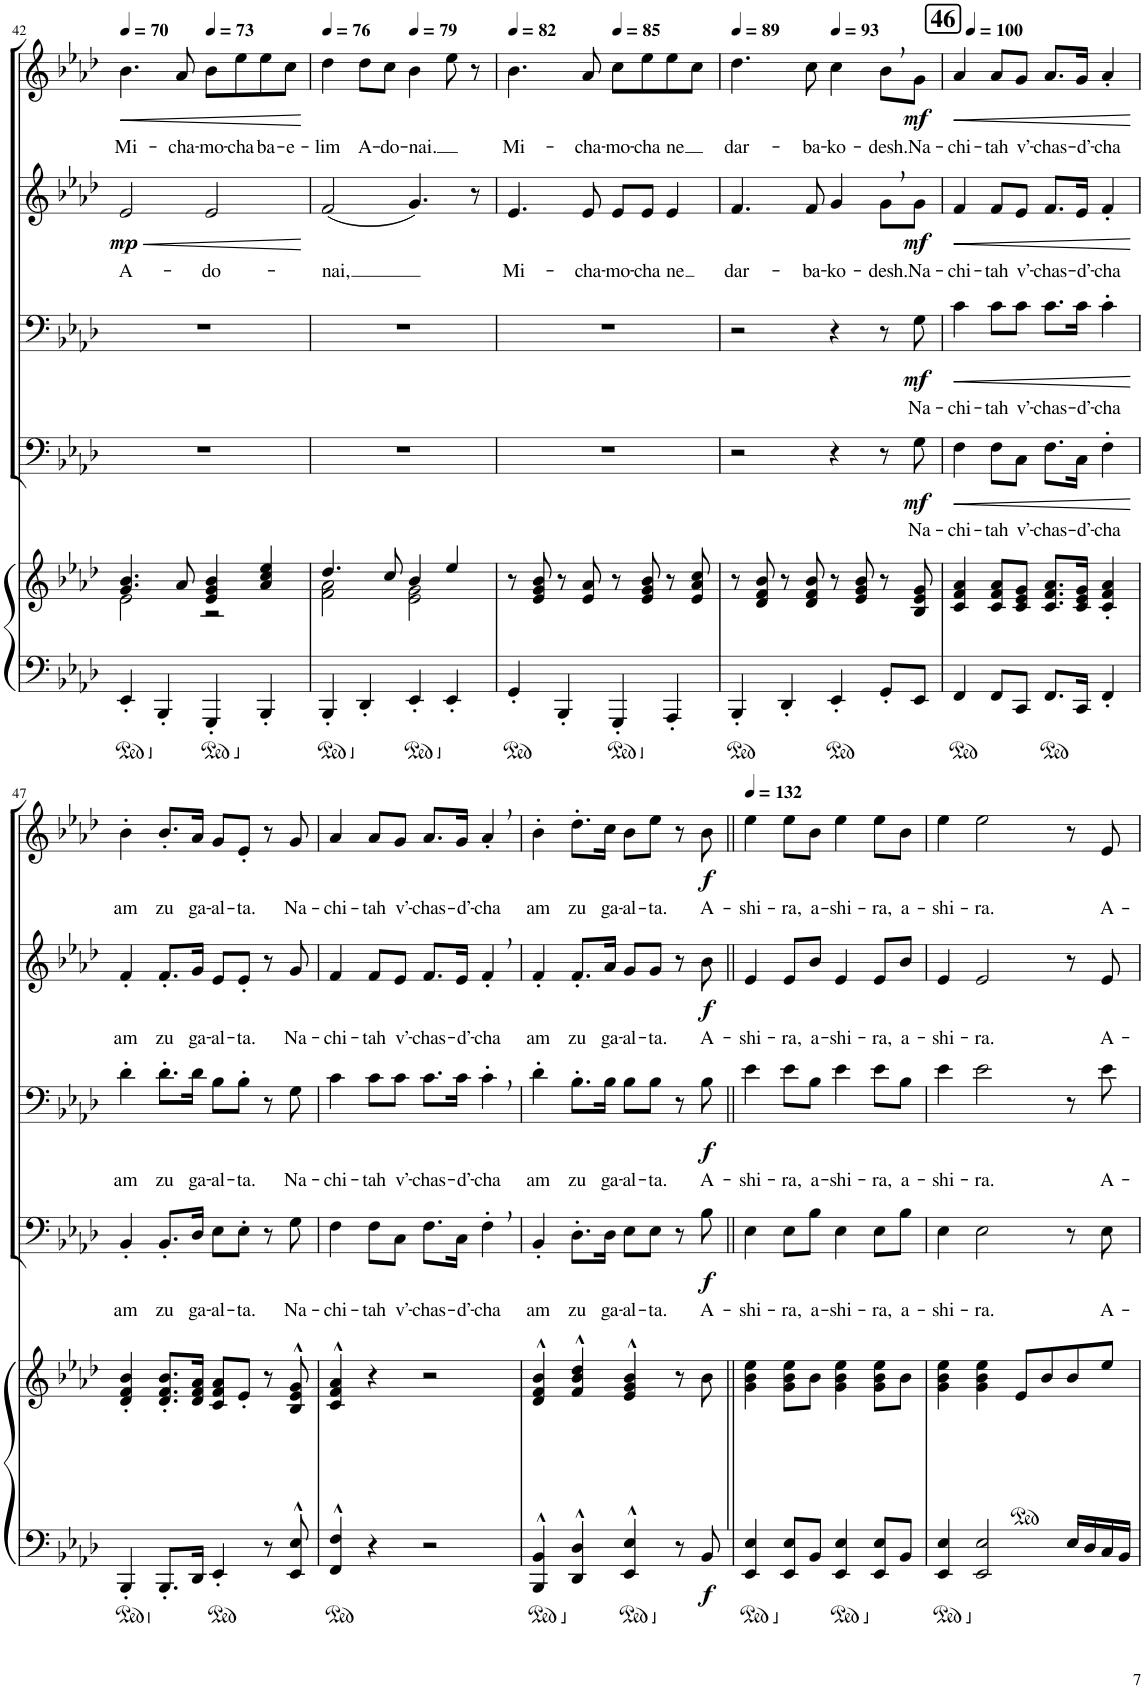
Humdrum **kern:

**kern	**kern	**dynam	**kern	**text	**dynam	**kern	**text	**dynam	**kern	**text	**dynam	**kern	**text	**dynam
*part5	*part5	*part5	*part4	*part4	*part4	*part3	*part3	*part3	*part2	*part2	*part2	*part1	*part1	*part1
*staff6	*staff5	*staff5/6	*staff4	*staff4	*staff4	*staff3	*staff3	*staff3	*staff2	*staff2	*staff2	*staff1	*staff1	*staff1
*I"Piano	*	*	*I"Bas	*	*	*I"Tenor	*	*	*I"Alt	*	*	*I"Sopraan	*	*
*I'Pno	*	*	*	*	*	*	*	*	*	*	*	*	*	*
!!LO:PB:g=z
*clefF4	*clefG2	*	*clefF4	*	*	*clefF4	*	*	*clefG2	*	*	*clefG2	*	*
*k[b-e-a-d-]	*k[b-e-a-d-]	*	*k[b-e-a-d-]	*	*	*k[b-e-a-d-]	*	*	*k[b-e-a-d-]	*	*	*k[b-e-a-d-]	*	*
*M4/4	*M4/4	*	*M4/4	*	*	*M4/4	*	*	*M4/4	*	*	*M4/4	*	*
*MM70	*MM70	*	*MM70	*	*	*MM70	*	*	*MM70	*	*	*MM70	*	*
=42	=42	=42	=42	=42	=42	=42	=42	=42	=42	=42	=42	=42	=42	=42
*	*^	*	*	*	*	*	*	*	*	*	*	*	*	*
!	!	!	!	!	!	!	!	!	!	!	!LO:LY:b	!LO:HP:b	!	!LO:LY:b	!LO:HP:b
!	!	!	!	!	!	!	!	!	!	!	!	!LO:DY:n=1:b	!	!	!
4EE-'/	4.g/ 4.b-/	2e-\	.	1r	.	.	1r	.	.	2e-/	A-	< mp	4.b-\	Mi-	<
4BBB-'/	.	.	.	.	.	.	.	.	.	.	.	.	.	.	.
!	!	!	!	!	!	!	!	!	!	!	!	!	!	!LO:LY:b	!
.	8a-/	.	.	.	.	.	.	.	.	.	.	.	8a-/	-cha-	.
*	*	*	*	*	*	*	*	*	*	*	*	*	*MM73	*	*
!	!	!	!	!	!	!	!	!	!	!	!LO:LY:b	!	!	!LO:LY:b	!
4GGG'/	4e-/ 4g/ 4b-/	2r	.	.	.	.	.	.	.	2e-/	-do-	.	8b-\L	-mo-	.
!	!	!	!	!	!	!	!	!	!	!	!	!	!	!LO:LY:b	!
.	.	.	.	.	.	.	.	.	.	.	.	.	8ee-\	-cha	.
!	!	!	!	!	!	!	!	!	!	!	!	!	!	!LO:LY:b	!
4BBB-'/	4a-/ 4cc/ 4ee-/	.	.	.	.	.	.	.	.	.	.	.	8ee-\	ba-	.
!	!	!	!	!	!	!	!	!	!	!	!	!	!	!LO:LY:b	!
.	.	.	.	.	.	.	.	.	.	.	.	.	8cc\J	-e-	.
*	*v	*v	*	*	*	*	*	*	*	*	*	*	*	*	*
.	.	.	.	.	.	.	.	.	.	.	[	.	.	[
=43	=43	=43	=43	=43	=43	=43	=43	=43	=43	=43	=43	=43	=43	=43
*	*	*	*	*	*	*	*	*	*	*	*	*MM76	*	*
*	*^	*	*	*	*	*	*	*	*	*	*	*	*	*
!	!	!	!	!	!	!	!	!	!	!	!LO:LY:b	!	!	!LO:LY:b	!
4BBB-'/	4.dd-/	2f\ 2a-\	.	1r	.	.	1r	.	.	(2f/	-nai,	.	4dd-\	-lim	.
!	!	!	!	!	!	!	!	!	!	!	!	!	!	!LO:LY:b	!
4DD-'/	.	.	.	.	.	.	.	.	.	.	.	.	8dd-\L	A-	.
!	!	!	!	!	!	!	!	!	!	!	!	!	!	!LO:LY:b	!
.	8cc/	.	.	.	.	.	.	.	.	.	.	.	8cc\J	-do-	.
*	*	*	*	*	*	*	*	*	*	*	*	*	*MM79	*	*
!	!	!	!	!	!	!	!	!	!	!	!	!	!	!LO:LY:b	!
4EE-'/	4b-/	2e-\ 2g\	.	.	.	.	.	.	.	4.g/)	.	.	4b-\	-nai.	.
4EE-'/	4ee-/	.	.	.	.	.	.	.	.	.	.	.	8ee-\	.	.
.	.	.	.	.	.	.	.	.	.	8r	.	.	8r	.	.
*	*v	*v	*	*	*	*	*	*	*	*	*	*	*	*	*
=44	=44	=44	=44	=44	=44	=44	=44	=44	=44	=44	=44	=44	=44	=44
*	*	*	*	*	*	*	*	*	*	*	*	*MM82	*	*
!	!	!	!	!	!	!	!	!	!	!LO:LY:b	!	!	!LO:LY:b	!
4GG'/	8r	.	1r	.	.	1r	.	.	4.e-/	Mi-	.	4.b-\	Mi-	.
.	8e-/ 8g/ 8b-/	.	.	.	.	.	.	.	.	.	.	.	.	.
4BBB-'/	8r	.	.	.	.	.	.	.	.	.	.	.	.	.
!	!	!	!	!	!	!	!	!	!	!LO:LY:b	!	!	!LO:LY:b	!
.	8e-/ 8a-/	.	.	.	.	.	.	.	8e-/	-cha-	.	8a-/	-cha-	.
*	*	*	*	*	*	*	*	*	*	*	*	*MM85	*	*
!	!	!	!	!	!	!	!	!	!	!LO:LY:b	!	!	!LO:LY:b	!
4GGG'/	8r	.	.	.	.	.	.	.	8e-/L	-mo-	.	8cc\L	-mo-	.
!	!	!	!	!	!	!	!	!	!	!LO:LY:b	!	!	!LO:LY:b	!
.	8e-/ 8g/ 8b-/	.	.	.	.	.	.	.	8e-/J	-cha	.	8ee-\	-cha	.
!	!	!	!	!	!	!	!	!	!	!LO:LY:b	!	!	!LO:LY:b	!
4AAA-'/	8r	.	.	.	.	.	.	.	4e-/	ne	.	8ee-\	ne	.
.	8e-/ 8a-/ 8cc/	.	.	.	.	.	.	.	.	.	.	8cc\J	.	.
=45	=45	=45	=45	=45	=45	=45	=45	=45	=45	=45	=45	=45	=45	=45
*	*	*	*	*	*	*	*	*	*	*	*	*MM89	*	*
!	!	!	!	!	!	!	!	!	!	!LO:LY:b	!	!	!LO:LY:b	!
4BBB-'/	8r	.	2r	.	.	2r	.	.	4.f/	dar-	.	4.dd-\	dar-	.
.	8d-/ 8f/ 8b-/	.	.	.	.	.	.	.	.	.	.	.	.	.
4DD-'/	8r	.	.	.	.	.	.	.	.	.	.	.	.	.
!	!	!	!	!	!	!	!	!	!	!LO:LY:b	!	!	!LO:LY:b	!
.	8d-/ 8f/ 8b-/	.	.	.	.	.	.	.	8f/	-ba-	.	8cc\	-ba-	.
*	*	*	*	*	*	*	*	*	*	*	*	*MM93	*	*
!	!	!	!	!	!	!	!	!	!	!LO:LY:b	!	!	!LO:LY:b	!
4EE-'/	8r	.	4r	.	.	4r	.	.	4g/	-ko-	.	4cc\	-ko-	.
.	8e-/ 8g/ 8b-/	.	.	.	.	.	.	.	.	.	.	.	.	.
!	!	!	!	!	!	!	!	!	!	!LO:LY:b	!	!	!LO:LY:b	!
8GG'/L	8r	.	8r	.	.	8r	.	.	8g,\L	-desh.	.	8b-,\L	-desh.	.
!	!	!	!	!LO:LY:b	!LO:DY:b	!	!LO:LY:b	!LO:DY:b	!	!LO:LY:b	!LO:DY:b	!	!LO:LY:b	!LO:DY:b
8EE-/J	8B-/ 8e-/ 8g/	.	8G\	Na-	mf	8G\	Na-	mf	8g\J	Na-	mf	8g\J	Na-	mf
=46	=46	=46	=46	=46	=46	=46	=46	=46	=46	=46	=46	=46	=46	=46
!!LO:REH:place=s1:a:B:cj:fs=14:t=46
*	*	*	*	*	*	*	*	*	*	*	*	*MM100	*	*
!	!	!	!	!LO:LY:b	!LO:HP:b	!	!LO:LY:b	!LO:HP:b	!	!LO:LY:b	!LO:HP:b	!	!LO:LY:b	!LO:HP:b
4FF/	4c/ 4f/ 4a-/	.	4F\	-chi-	<	4c\	-chi-	<	4f/	-chi-	<	4a-/	-chi-	<
!	!	!	!	!LO:LY:b	!	!	!LO:LY:b	!	!	!LO:LY:b	!	!	!LO:LY:b	!
8FF/L	8c/ 8f/ 8a-/L	.	8F\L	-tah	.	8c\L	-tah	.	8f/L	-tah	.	8a-/L	-tah	.
!	!	!	!	!LO:LY:b	!	!	!LO:LY:b	!	!	!LO:LY:b	!	!	!LO:LY:b	!
8CC/J	8c/ 8e-/ 8g/J	.	8C\J	v’-	.	8c\J	v’-	.	8e-/J	v’-	.	8g/J	v’-	.
!	!	!	!	!LO:LY:b	!	!	!LO:LY:b	!	!	!LO:LY:b	!	!	!LO:LY:b	!
8.FF/L	8.c/ 8.f/ 8.a-/L	.	8.F\L	-chas-	.	8.c\L	-chas-	.	8.f/L	-chas-	.	8.a-/L	-chas-	.
!	!	!	!	!LO:LY:b	!	!	!LO:LY:b	!	!	!LO:LY:b	!	!	!LO:LY:b	!
16CC/Jk	16c/ 16e-/ 16g/Jk	.	16C\Jk	-d’-	.	16c\Jk	-d’-	.	16e-/Jk	-d’-	.	16g/Jk	-d’-	.
!	!	!	!	!LO:LY:b	!	!	!LO:LY:b	!	!	!LO:LY:b	!	!	!LO:LY:b	!
4FF'/	4c/' 4f/' 4a-/'	.	4F'\	-cha	.	4c'\	-cha	.	4f'/	-cha	.	4a-'/	-cha	.
.	.	.	.	.	[	.	.	[	.	.	[	.	.	[
!!LO:LB:g=z
=47	=47	=47	=47	=47	=47	=47	=47	=47	=47	=47	=47	=47	=47	=47
!	!	!	!	!LO:LY:b	!	!	!LO:LY:b	!	!	!LO:LY:b	!	!	!LO:LY:b	!
4BBB-'/	4d-/' 4f/' 4b-/'	.	4BB-'/	am	.	4d-'\	am	.	4f'/	am	.	4b-'\	am	.
!	!	!	!	!LO:LY:b	!	!	!LO:LY:b	!	!	!LO:LY:b	!	!	!LO:LY:b	!
8.BBB-'/L	8.d-/' 8.f/' 8.b-/'L	.	8.BB-'/L	zu	.	8.d-'\L	zu	.	8.f'/L	zu	.	8.b-'/L	zu	.
!	!	!	!	!LO:LY:b	!	!	!LO:LY:b	!	!	!LO:LY:b	!	!	!LO:LY:b	!
16DD-/Jk	16d-/ 16f/ 16a-/Jk	.	16D-/Jk	ga-	.	16d-\Jk	ga-	.	16g/Jk	ga-	.	16a-/Jk	ga-	.
!	!	!	!	!LO:LY:b	!	!	!LO:LY:b	!	!	!LO:LY:b	!	!	!LO:LY:b	!
4EE-'/	8c/ 8f/ 8a-/L	.	8E-\L	-al-	.	8B-\L	-al-	.	8e-/L	-al-	.	8g/L	-al-	.
!	!	!	!	!LO:LY:b	!	!	!LO:LY:b	!	!	!LO:LY:b	!	!	!LO:LY:b	!
.	8e-'/J	.	8E-'\J	-ta.	.	8B-'\J	-ta.	.	8e-'/J	-ta.	.	8e-'/J	-ta.	.
8r	8r	.	8r	.	.	8r	.	.	8r	.	.	8r	.	.
!	!	!	!	!LO:LY:b	!	!	!LO:LY:b	!	!	!LO:LY:b	!	!	!LO:LY:b	!
8EE-/^^ 8E-/^^	8B-/^^ 8e-/^^ 8g/^^	.	8G\	Na-	.	8G\	Na-	.	8g/	Na-	.	8g/	Na-	.
=48	=48	=48	=48	=48	=48	=48	=48	=48	=48	=48	=48	=48	=48	=48
!	!	!	!	!LO:LY:b	!	!	!LO:LY:b	!	!	!LO:LY:b	!	!	!LO:LY:b	!
4FF/^^ 4F/^^	4c/^^ 4f/^^ 4a-/^^	.	4F\	-chi-	.	4c\	-chi-	.	4f/	-chi-	.	4a-/	-chi-	.
!	!	!	!	!LO:LY:b	!	!	!LO:LY:b	!	!	!LO:LY:b	!	!	!LO:LY:b	!
4r	4r	.	8F\L	-tah	.	8c\L	-tah	.	8f/L	-tah	.	8a-/L	-tah	.
!	!	!	!	!LO:LY:b	!	!	!LO:LY:b	!	!	!LO:LY:b	!	!	!LO:LY:b	!
.	.	.	8C\J	v’-	.	8c\J	v’-	.	8e-/J	v’-	.	8g/J	v’-	.
!	!	!	!	!LO:LY:b	!	!	!LO:LY:b	!	!	!LO:LY:b	!	!	!LO:LY:b	!
2r	2r	.	8.F\L	-chas-	.	8.c\L	-chas-	.	8.f/L	-chas-	.	8.a-/L	-chas-	.
!	!	!	!	!LO:LY:b	!	!	!LO:LY:b	!	!	!LO:LY:b	!	!	!LO:LY:b	!
.	.	.	16C\Jk	-d’-	.	16c\Jk	-d’-	.	16e-/Jk	-d’-	.	16g/Jk	-d’-	.
!	!	!	!	!LO:LY:b	!	!	!LO:LY:b	!	!	!LO:LY:b	!	!	!LO:LY:b	!
.	.	.	4F',\	-cha	.	4c',\	-cha	.	4f',/	-cha	.	4a-',/	-cha	.
=49	=49	=49	=49	=49	=49	=49	=49	=49	=49	=49	=49	=49	=49	=49
!	!	!	!	!LO:LY:b	!	!	!LO:LY:b	!	!	!LO:LY:b	!	!	!LO:LY:b	!
4BBB-/^^ 4BB-/^^	4d-/^^ 4f/^^ 4b-/^^	.	4BB-'/	am	.	4d-'\	am	.	4f'/	am	.	4b-'\	am	.
!	!	!	!	!LO:LY:b	!	!	!LO:LY:b	!	!	!LO:LY:b	!	!	!LO:LY:b	!
4DD-/^^ 4D-/^^	4f/^^ 4b-/^^ 4dd-/^^	.	8.D-'\L	zu	.	8.B-'\L	zu	.	8.f'/L	zu	.	8.dd-'\L	zu	.
!	!	!	!	!LO:LY:b	!	!	!LO:LY:b	!	!	!LO:LY:b	!	!	!LO:LY:b	!
.	.	.	16D-\Jk	ga-	.	16B-\Jk	ga-	.	16a-/Jk	ga-	.	16cc\Jk	ga-	.
!	!	!	!	!LO:LY:b	!	!	!LO:LY:b	!	!	!LO:LY:b	!	!	!LO:LY:b	!
4EE-/^^ 4E-/^^	4e-/^^ 4g/^^ 4b-/^^	.	8E-\L	-al-	.	8B-\L	-al-	.	8g/L	-al-	.	8b-\L	-al-	.
!	!	!	!	!LO:LY:b	!	!	!LO:LY:b	!	!	!LO:LY:b	!	!	!LO:LY:b	!
.	.	.	8E-\J	-ta.	.	8B-\J	-ta.	.	8g/J	-ta.	.	8ee-\J	-ta.	.
8r	8r	.	8r	.	.	8r	.	.	8r	.	.	8r	.	.
!	!	!LO:DY:b=2	!	!LO:LY:b	!LO:DY:b	!	!LO:LY:b	!LO:DY:b	!	!LO:LY:b	!LO:DY:b	!	!LO:LY:b	!LO:DY:b
8BB-/	8b-\	f	8B-\	A-	f	8B-\	A-	f	8b-\	A-	f	8b-\	A-	f
=50||	=50||	=50||	=50||	=50||	=50||	=50||	=50||	=50||	=50||	=50||	=50||	=50||	=50||	=50||
*	*	*	*	*	*	*	*	*	*	*	*	*MM132	*	*
!	!	!	!	!LO:LY:b	!	!	!LO:LY:b	!	!	!LO:LY:b	!	!	!LO:LY:b	!
4EE-/ 4E-/	4g\ 4b-\ 4ee-\	.	4E-\	-shi-	.	4e-\	-shi-	.	4e-/	-shi-	.	4ee-\	-shi-	.
!	!	!	!	!LO:LY:b	!	!	!LO:LY:b	!	!	!LO:LY:b	!	!	!LO:LY:b	!
8EE-/ 8E-/L	8g\ 8b-\ 8ee-\L	.	8E-\L	-ra,	.	8e-\L	-ra,	.	8e-/L	-ra,	.	8ee-\L	-ra,	.
!	!	!	!	!LO:LY:b	!	!	!LO:LY:b	!	!	!LO:LY:b	!	!	!LO:LY:b	!
8BB-/J	8b-\J	.	8B-\J	a-	.	8B-\J	a-	.	8b-/J	a-	.	8b-\J	a-	.
!	!	!	!	!LO:LY:b	!	!	!LO:LY:b	!	!	!LO:LY:b	!	!	!LO:LY:b	!
4EE-/ 4E-/	4g\ 4b-\ 4ee-\	.	4E-\	-shi-	.	4e-\	-shi-	.	4e-/	-shi-	.	4ee-\	-shi-	.
!	!	!	!	!LO:LY:b	!	!	!LO:LY:b	!	!	!LO:LY:b	!	!	!LO:LY:b	!
8EE-/ 8E-/L	8g\ 8b-\ 8ee-\L	.	8E-\L	-ra,	.	8e-\L	-ra,	.	8e-/L	-ra,	.	8ee-\L	-ra,	.
!	!	!	!	!LO:LY:b	!	!	!LO:LY:b	!	!	!LO:LY:b	!	!	!LO:LY:b	!
8BB-/J	8b-\J	.	8B-\J	a-	.	8B-\J	a-	.	8b-/J	a-	.	8b-\J	a-	.
=51	=51	=51	=51	=51	=51	=51	=51	=51	=51	=51	=51	=51	=51	=51
!	!	!	!	!LO:LY:b	!	!	!LO:LY:b	!	!	!LO:LY:b	!	!	!LO:LY:b	!
4EE-/ 4E-/	4g\ 4b-\ 4ee-\	.	4E-\	-shi-	.	4e-\	-shi-	.	4e-/	-shi-	.	4ee-\	-shi-	.
!	!	!	!	!LO:LY:b	!	!	!LO:LY:b	!	!	!LO:LY:b	!	!	!LO:LY:b	!
2EE-/ 2E-/	4g\ 4b-\ 4ee-\	.	2E-\	-ra.	.	2e-\	-ra.	.	2e-/	-ra.	.	2ee-\	-ra.	.
*	*ped	*	*	*	*	*	*	*	*	*	*	*	*	*
.	8e-/L	.	.	.	.	.	.	.	.	.	.	.	.	.
*	*Xped	*	*	*	*	*	*	*	*	*	*	*	*	*
.	8b-/	.	.	.	.	.	.	.	.	.	.	.	.	.
16E-/LL	8b-/	.	8r	.	.	8r	.	.	8r	.	.	8r	.	.
16D-/	.	.	.	.	.	.	.	.	.	.	.	.	.	.
!	!	!	!	!LO:LY:b	!	!	!LO:LY:b	!	!	!LO:LY:b	!	!	!LO:LY:b	!
16C/	8ee-/J	.	8E-\	A-	.	8e-\	A-	.	8e-/	A-	.	8e-/	A-	.
16BB-/JJ	.	.	.	.	.	.	.	.	.	.	.	.	.	.
=	=	=	=	=	=	=	=	=	=	=	=	=	=	=
*-	*-	*-	*-	*-	*-	*-	*-	*-	*-	*-	*-	*-	*-	*-
